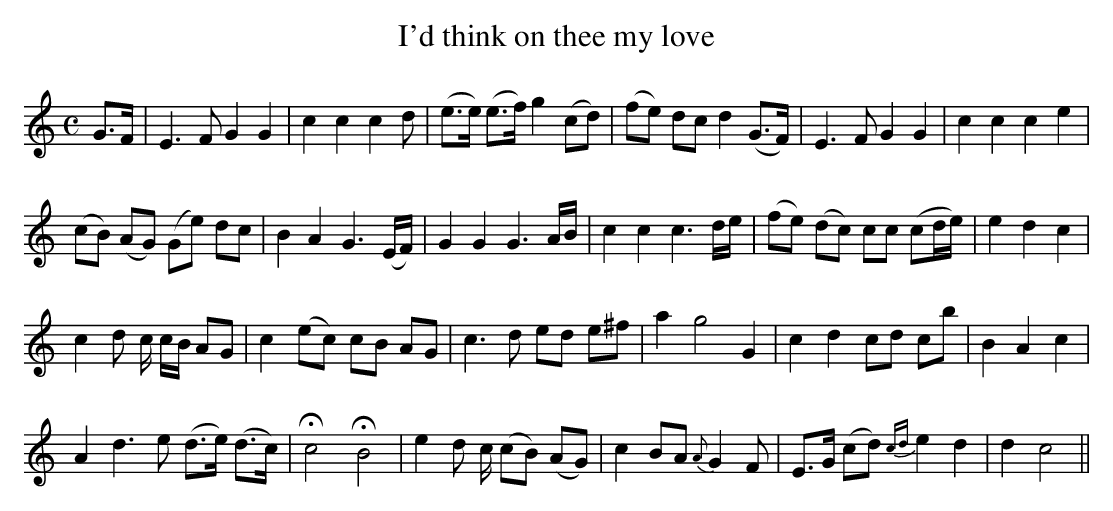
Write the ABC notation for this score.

X:1.1
T: I'd think on thee my love
M: C
L: 1/8
K: C
G>F | E3F G2G2 | c2c2 c2d |(e>e) (e>f) g2(cd) | (fe) dc d2(G>F) | E3F G2G2 | c2c2 c2e2 |
(cB) (AG) (Ge) dc | B2A2 G3 (E/F/) | G2G2 G3 A/B/ | c2c2 c3d/e/ | (fe) (dc) cc (cd/e/) |e2d2c2 |
c2d c/ c/B/ AG | c2 (ec) cB AG | c3d ed e^f | a2 g4 G2 | c2d2 cd cb | B2A2 c2 |
A2d3e (d>e) (d>c) | !fermata!c4 !fermata!B4 | e2d c/ (cB) (AG) | c2 BA {A} G2F | E>G (cd) {cd}e2d2 | d2 c4||
